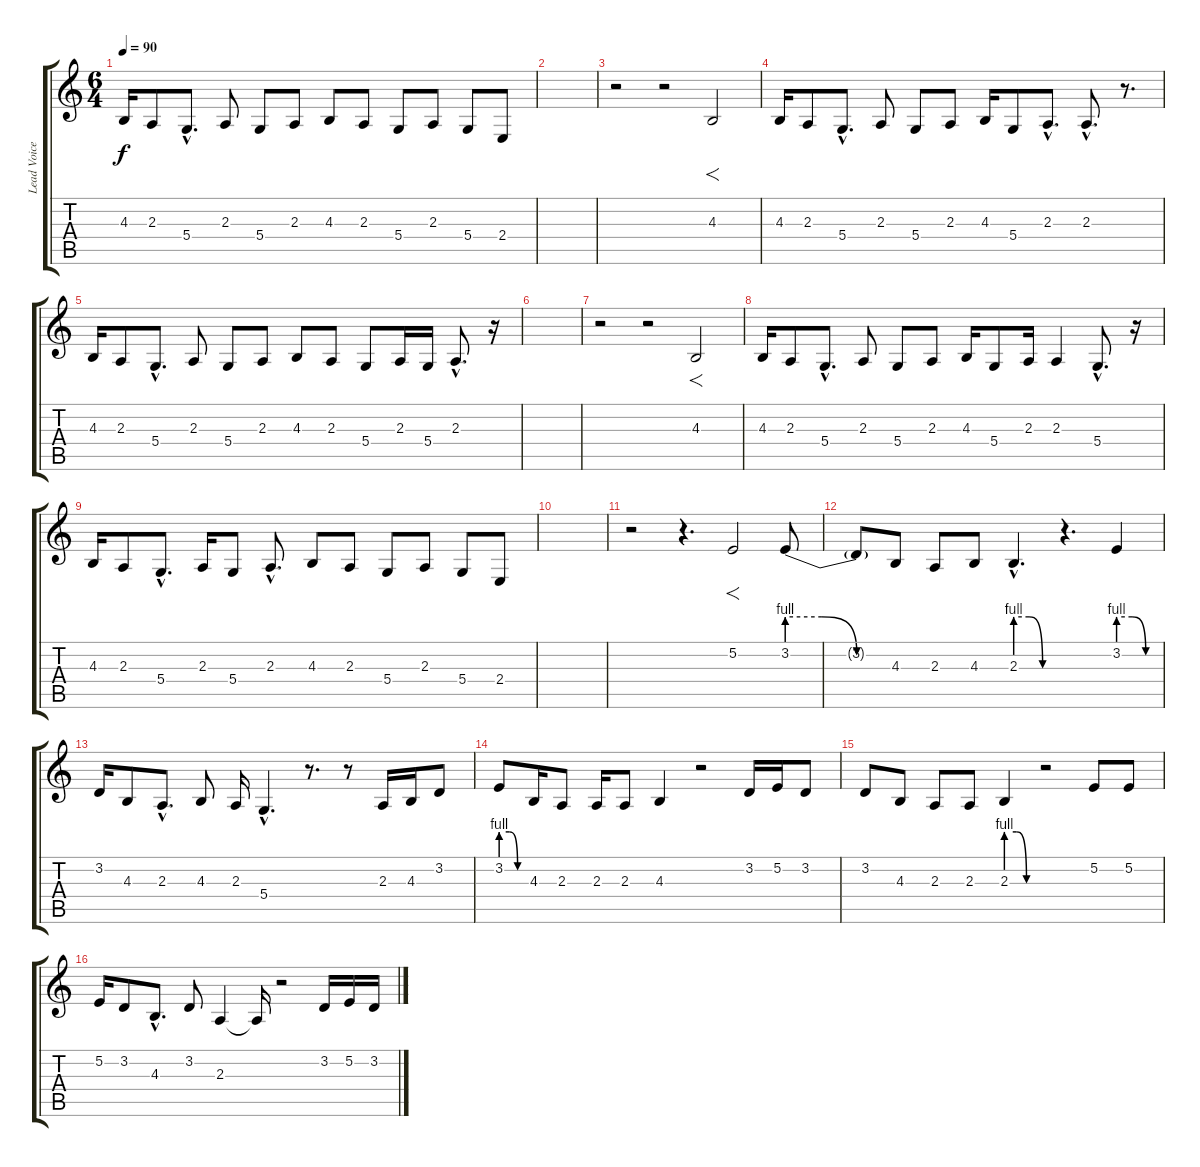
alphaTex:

\track ("Lead Voice" "Lead Voice") {instrument oboe}
\staff {score tabs}
\tuning (E4 B3 G3 D3 A2 D2) {hide}
\ts (6 4)
\tempo 90
\clef g2
\ks c
4.3.16{dy f} 2.3.8 5.4{hac}.8{d} 2.3.8 5.4.8 2.3.8 4.3.8 2.3.8 5.4.8 2.3.8 5.4.8 2.4.8 |
|
r.2 r.2 4.3.2{f} |
4.3.16 2.3.8 5.4{hac}.8{d} 2.3.8 5.4.8 2.3.8 4.3.16 5.4.8 2.3{hac}.8{d} 2.3{hac}.8{d} r.8{d} |
4.3.16 2.3.8 5.4{hac}.8{d} 2.3.8 5.4.8 2.3.8 4.3.8 2.3.8 5.4.8 2.3.16 5.4.16 2.3{hac}.8{d} r.16 |
|
r.2 r.2 4.3.2{f} |
4.3.16 2.3.8 5.4{hac}.8{d} 2.3.8 5.4.8 2.3.8 4.3.16 5.4.8 2.3.16 2.3.4 5.4{hac}.8{d} r.16 |
4.3.16 2.3.8 5.4{hac}.8{d} 2.3.16 5.4.8 2.3{hac}.8{d} 4.3.8 2.3.8 5.4.8 2.3.8 5.4.8 2.4.8 |
|
r.2 r.4{d} 5.2.2{f} 3.2{be (custom 0 4 20 4 40 0 60 0)}.8 |
3.2{t}.8 4.3.8 2.3.8 4.3.8 2.3{be (custom 0 4 20 4 40 0 60 0) hac}.4{d} r.4{d} 3.2{be (custom 0 4 20 4 40 0 60 0)}.4 |
3.2.16 4.3.8 2.3{hac}.8{d} 4.3.8 2.3.16 5.4{hac}.4{d} r.8{d} r.8 2.3.16 4.3.16 3.2.8 |
3.2{be (custom 0 4 20 4 40 0 60 0)}.8 4.3.16 2.3.8 2.3.16 2.3.8 4.3.4 r.2 3.2.16 5.2.16 3.2.8 |
3.2.8 4.3.8 2.3.8 2.3.8 2.3{be (custom 0 4 20 4 40 0 60 0)}.4 r.2 5.2.8 5.2.8 |
5.2.16 3.2.8 4.3{hac}.8{d} 3.2.8 2.3.4 2.3{t}.16 r.2 3.2.16 5.2.16 3.2.16
